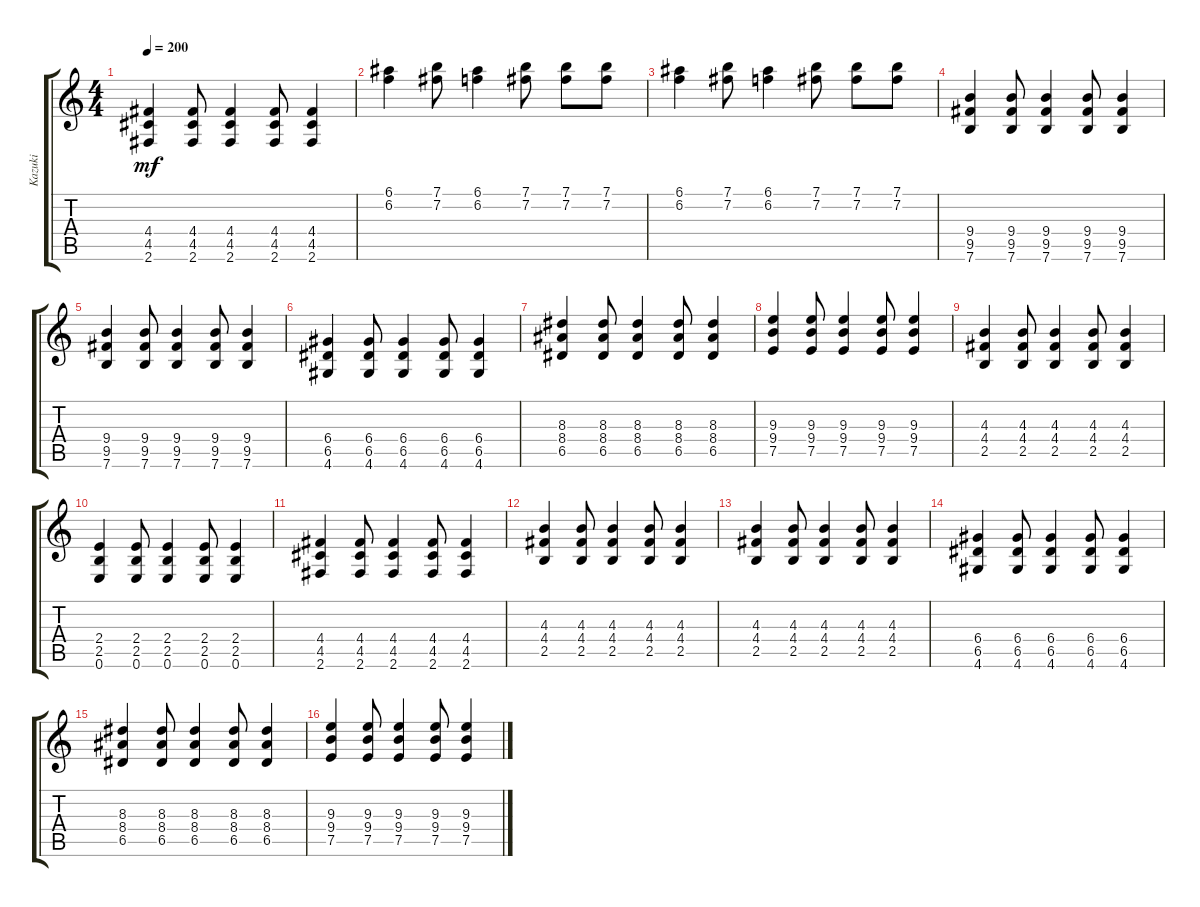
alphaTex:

\track ("Kazuki" "Kazuki") {instrument distortionguitar}
\staff {score tabs}
\tuning (E4 B3 G3 D3 A2 E2) {hide}
\ts (4 4)
\tempo 200
\clef g2
\ks c
(4.4 4.5 2.6).4{dy mf} (4.4 4.5 2.6).8 (4.4 4.5 2.6).4 (4.4 4.5 2.6).8 (4.4 4.5 2.6).4 |
(6.1 6.2).4 (7.1 7.2).8 (6.1 6.2).4 (7.1 7.2).8 (7.1 7.2).8 (7.1 7.2).8 |
(6.1 6.2).4 (7.1 7.2).8 (6.1 6.2).4 (7.1 7.2).8 (7.1 7.2).8 (7.1 7.2).8 |
(9.4 9.5 7.6).4 (9.4 9.5 7.6).8 (9.4 9.5 7.6).4 (9.4 9.5 7.6).8 (9.4 9.5 7.6).4 |
(9.4 9.5 7.6).4 (9.4 9.5 7.6).8 (9.4 9.5 7.6).4 (9.4 9.5 7.6).8 (9.4 9.5 7.6).4 |
(6.4 6.5 4.6).4 (6.4 6.5 4.6).8 (6.4 6.5 4.6).4 (6.4 6.5 4.6).8 (6.4 6.5 4.6).4 |
(8.3 8.4 6.5).4 (8.3 8.4 6.5).8 (8.3 8.4 6.5).4 (8.3 8.4 6.5).8 (8.3 8.4 6.5).4 |
(9.3 9.4 7.5).4 (9.3 9.4 7.5).8 (9.3 9.4 7.5).4 (9.3 9.4 7.5).8 (9.3 9.4 7.5).4 |
(4.3 4.4 2.5).4 (4.3 4.4 2.5).8 (4.3 4.4 2.5).4 (4.3 4.4 2.5).8 (4.3 4.4 2.5).4 |
(2.4 2.5 0.6).4 (2.4 2.5 0.6).8 (2.4 2.5 0.6).4 (2.4 2.5 0.6).8 (2.4 2.5 0.6).4 |
(4.4 4.5 2.6).4 (4.4 4.5 2.6).8 (4.4 4.5 2.6).4 (4.4 4.5 2.6).8 (4.4 4.5 2.6).4 |
(4.3 4.4 2.5).4 (4.3 4.4 2.5).8 (4.3 4.4 2.5).4 (4.3 4.4 2.5).8 (4.3 4.4 2.5).4 |
(4.3 4.4 2.5).4 (4.3 4.4 2.5).8 (4.3 4.4 2.5).4 (4.3 4.4 2.5).8 (4.3 4.4 2.5).4 |
(6.4 6.5 4.6).4 (6.4 6.5 4.6).8 (6.4 6.5 4.6).4 (6.4 6.5 4.6).8 (6.4 6.5 4.6).4 |
(8.3 8.4 6.5).4 (8.3 8.4 6.5).8 (8.3 8.4 6.5).4 (8.3 8.4 6.5).8 (8.3 8.4 6.5).4 |
(9.3 9.4 7.5).4 (9.3 9.4 7.5).8 (9.3 9.4 7.5).4 (9.3 9.4 7.5).8 (9.3 9.4 7.5).4
